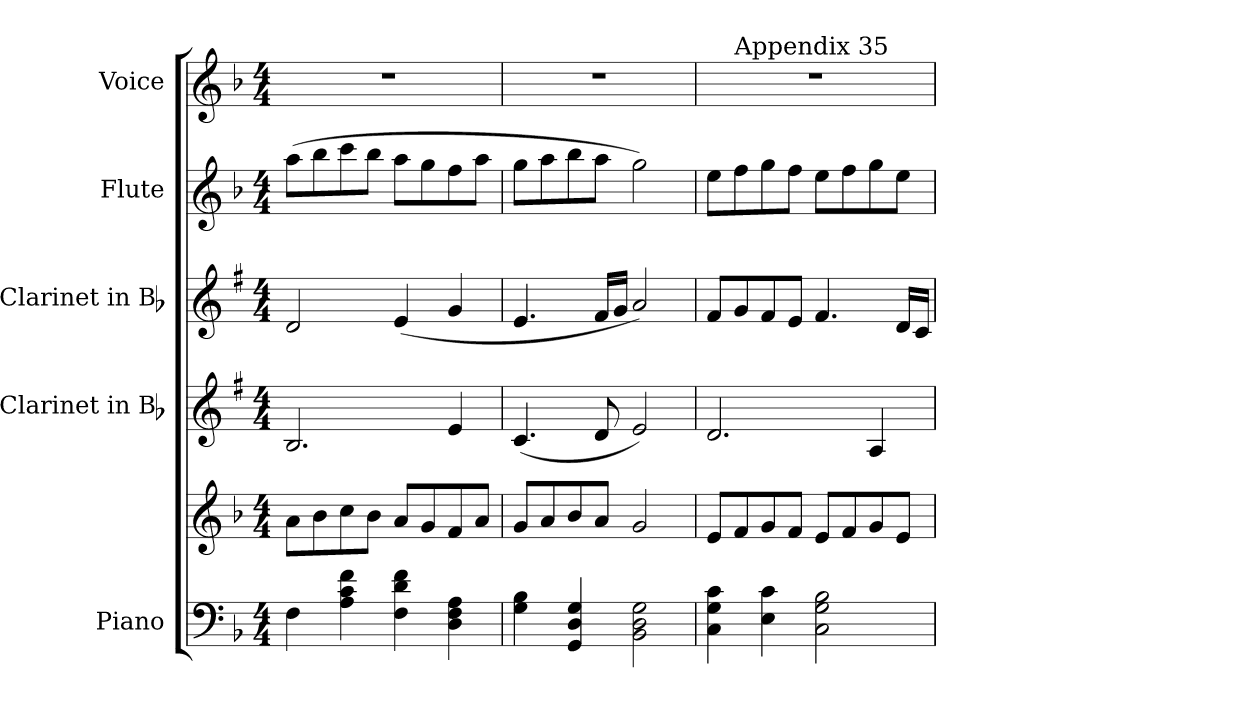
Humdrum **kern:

**kern	**kern	**kern	**kern	**kern	**kern
*part5	*part5	*part4	*part3	*part2	*part1
*staff6	*staff5	*staff4	*staff3	*staff2	*staff1
*I"Piano	*	*I"Clarinet in Bb	*I"Clarinet in Bb	*I"Flute	*I"Voice
*I'Pno.	*	*I'Cl.	*I'Cl.	*I'Fl.	*I'Voice
!!LO:PB:g=z
*clefF4	*clefG2	*clefG2	*clefG2	*clefG2	*clefG2
*	*	*ITrd1c2	*ITrd1c2	*	*
*k[b-]	*k[b-]	*k[b-]	*k[b-]	*k[b-]	*k[b-]
*F:	*F:	*F:	*F:	*F:	*F:
*M4/4	*M4/4	*M4/4	*M4/4	*M4/4	*M4/4
*MM104	*MM104	*MM104	*MM104	*MM104	*MM104
=1	=1	=1	=1	=1	=1
4Fi\	8ai\L	2.Ai/	2ci/	(8aai\L	1r
.	8b-i\	.	.	8bb-i\	.
4Ai\ 4ci 4fi	8cci\	.	.	8ccci\	.
.	8b-i\J	.	.	8bb-i\J	.
4Fi\ 4di 4fi	8ai/L	.	(4di/	8aai\L	.
.	8gi/	.	.	8ggi\	.
4Di\ 4Fi 4Ai	8fi/	4di/	4fi/	8ffi\	.
.	8ai/J	.	.	8aai\J	.
=2	=2	=2	=2	=2	=2
4Gi\ 4B-i	8gi/L	(4.B-i/	4.di/	8ggi\L	1r
.	8ai/	.	.	8aai\	.
4GGi/ 4Di 4Gi	8b-i/	.	.	8bb-i\	.
.	8ai/J	8ci/	16ei/LL	8aai\J	.
.	.	.	16fi/JJ	.	.
2BB-i\ 2Di 2Gi	2gi/	2di/)	2gi/)	2ggi\)	.
=3	=3	=3	=3	=3	=3
*	*	*	*	*	*^
4Ci\ 4Gi 4ci	8ei/L	2.ci/	8ei/L	8eei\L	1r	8ryy
!	!	!	!	!	!	!LO:TX:a:t=Appendix 35
.	8fi/	.	8fi/	8ffi\	.	2..ryy
4Ei\ 4ci	8gi/	.	8ei/	8ggi\	.	.
.	8fi/J	.	8di/J	8ffi\J	.	.
2Ci\ 2Gi 2B-i	8ei/L	.	4.ei/	8eei\L	.	.
.	8fi/	.	.	8ffi\	.	.
.	8gi/	4Gi/	.	8ggi\	.	.
.	8ei/J	.	16ci/LL	8eei\J	.	.
.	.	.	16B-i/JJ	.	.	.
*	*	*	*	*	*v	*v
=	=	=	=	=	=
*-	*-	*-	*-	*-	*-
